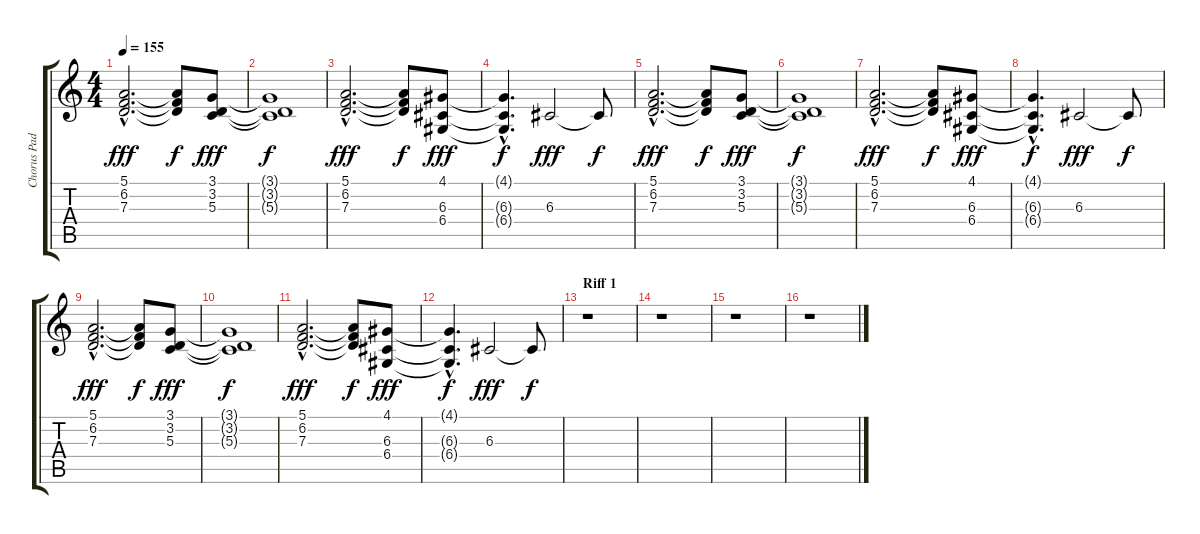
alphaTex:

\track ("Chorus Pad" "Chorus Pad") {instrument stringensemble2}
\staff {score tabs}
\tuning (E4 B3 G3 D3 A2 E2) {hide}
\ts (4 4)
\tempo 155
\clef g2
\ks c
(5.1{hac} 6.2{hac} 7.3{hac}).2{d dy fff} (5.1{t} 6.2{t} 7.3{t}).8{dy f} (3.1 3.2 5.3).8{dy fff} |
(3.1{t} 3.2{t} 5.3{t}).1{dy f} |
(5.1{hac} 6.2{hac} 7.3{hac}).2{d dy fff} (5.1{t} 6.2{t} 7.3{t}).8{dy f} (4.1 6.3 6.4).8{dy fff} |
(4.1{t} 6.3{hac t} 6.4{t}).4{d dy f} 6.3.2{dy fff} 6.3{t}.8{dy f} |
(5.1{hac} 6.2{hac} 7.3{hac}).2{d dy fff} (5.1{t} 6.2{t} 7.3{t}).8{dy f} (3.1 3.2 5.3).8{dy fff} |
(3.1{t} 3.2{t} 5.3{t}).1{dy f} |
(5.1{hac} 6.2{hac} 7.3{hac}).2{d dy fff} (5.1{t} 6.2{t} 7.3{t}).8{dy f} (4.1 6.3 6.4).8{dy fff} |
(4.1{t} 6.3{hac t} 6.4{t}).4{d dy f} 6.3.2{dy fff} 6.3{t}.8{dy f} |
(5.1{hac} 6.2{hac} 7.3{hac}).2{d dy fff} (5.1{t} 6.2{t} 7.3{t}).8{dy f} (3.1 3.2 5.3).8{dy fff} |
(3.1{t} 3.2{t} 5.3{t}).1{dy f} |
(5.1{hac} 6.2{hac} 7.3{hac}).2{d dy fff} (5.1{t} 6.2{t} 7.3{t}).8{dy f} (4.1 6.3 6.4).8{dy fff} |
(4.1{t} 6.3{hac t} 6.4{t}).4{d dy f} 6.3.2{dy fff} 6.3{t}.8{dy f} |
\section ("" "Riff 1")
r.1 |
r.1 |
r.1 |
r.1
